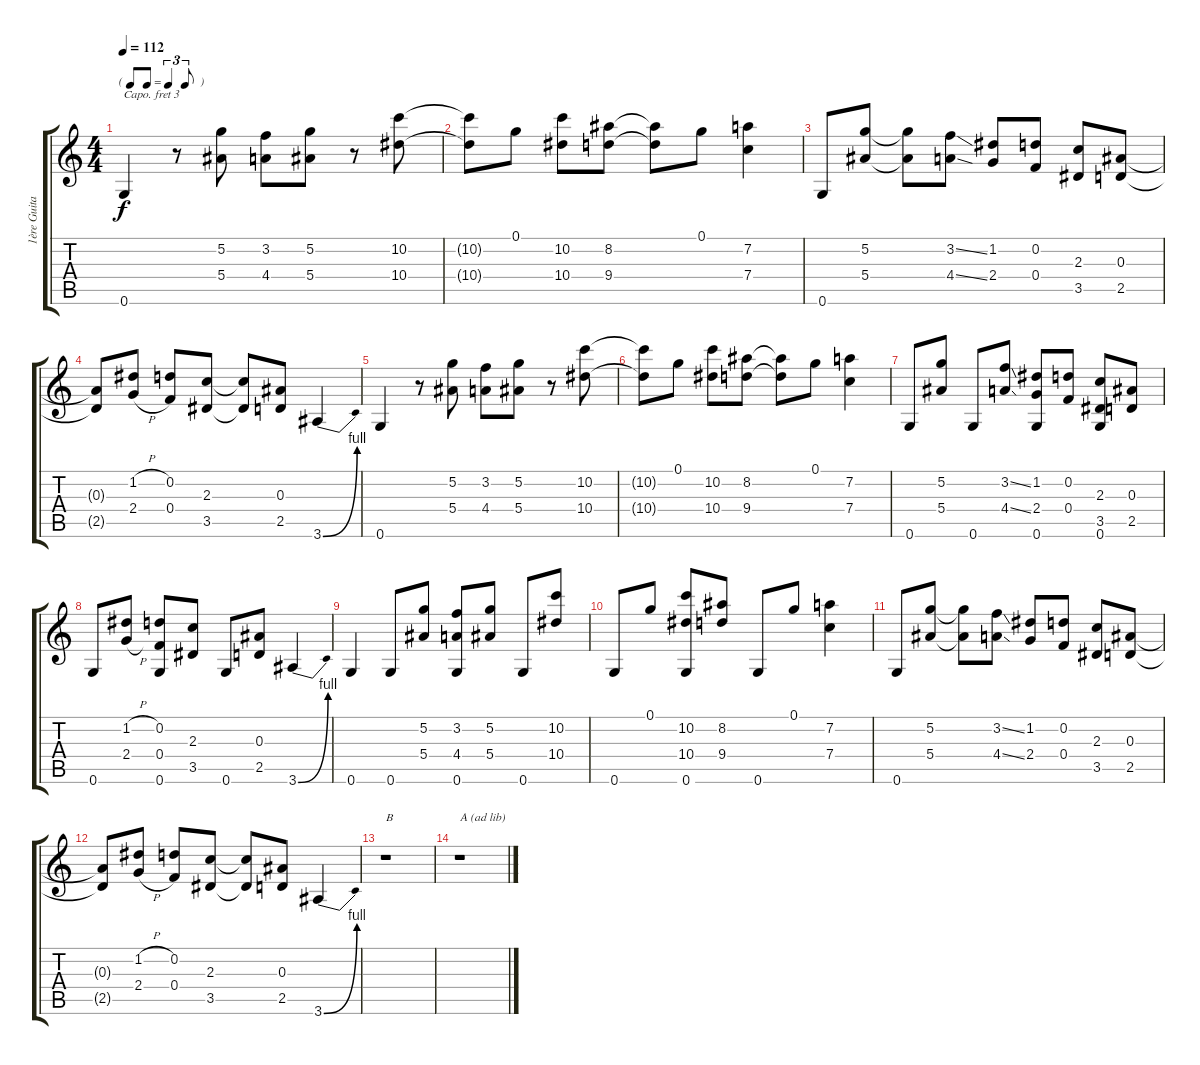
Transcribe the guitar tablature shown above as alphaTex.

\track ("1ère Guitare" "1ère Guita") {instrument acousticguitarnylon}
\staff {score tabs}
\capo 3
\tuning (E4 B3 G3 D3 A2 E2) {hide}
\ts (4 4)
\tf triplet8th
\tempo 112
\clef g2
\ks c
0.6.4{dy f} r.8 (5.2 5.4).8 (3.2 4.4).8 (5.2 5.4).8 r.8 (10.2 10.4).8 |
(10.2{t} 10.4{t}).8 0.1.8 (10.2 10.4).8 (8.2 9.4).8 (8.2{t} 9.4{t}).8 0.1.8 (7.2 7.4).4 |
0.6.8 (5.2 5.4).8 (5.2{t} 5.4{t}).8 (3.2{ss} 4.4{ss}).8 (1.2 2.4).8 (0.2 0.4).8 (2.3 3.5).8 (0.3 2.5).8 |
(0.3{t} 2.5{t}).8 (1.2{h} 2.4{h}).8 (0.2 0.4).8 (2.3 3.5).8 (2.3{t} 3.5{t}).8 (0.3 2.5).8 3.6{be (bend 0 0 60 4)}.4 |
0.6.4 r.8 (5.2 5.4).8 (3.2 4.4).8 (5.2 5.4).8 r.8 (10.2 10.4).8 |
(10.2{t} 10.4{t}).8 0.1.8 (10.2 10.4).8 (8.2 9.4).8 (8.2{t} 9.4{t}).8 0.1.8 (7.2 7.4).4 |
0.6.8 (5.2 5.4).8 0.6.8 (3.2{ss} 4.4{ss}).8 (1.2 2.4 0.6).8 (0.2 0.4).8 (2.3 3.5 0.6).8 (0.3 2.5).8 |
0.6.8 (1.2{h} 2.4{h}).8 (0.2 0.4 0.6).8 (2.3 3.5).8 0.6.8 (0.3 2.5).8 3.6{be (bend 0 0 60 4)}.4 |
0.6.4 0.6.8 (5.2 5.4).8 (3.2 4.4 0.6).8 (5.2 5.4).8 0.6.8 (10.2 10.4).8 |
0.6.8 0.1.8 (10.2 10.4 0.6).8 (8.2 9.4).8 0.6.8 0.1.8 (7.2 7.4).4 |
0.6.8 (5.2 5.4).8 (5.2{t} 5.4{t}).8 (3.2{ss} 4.4{ss}).8 (1.2 2.4).8 (0.2 0.4).8 (2.3 3.5).8 (0.3 2.5).8 |
(0.3{t} 2.5{t}).8 (1.2{h} 2.4{h}).8 (0.2 0.4).8 (2.3 3.5).8 (2.3{t} 3.5{t}).8 (0.3 2.5).8 3.6{be (bend 0 0 60 4)}.4 |
r.1{txt "B"} |
r.1{txt "A (ad lib)"}
